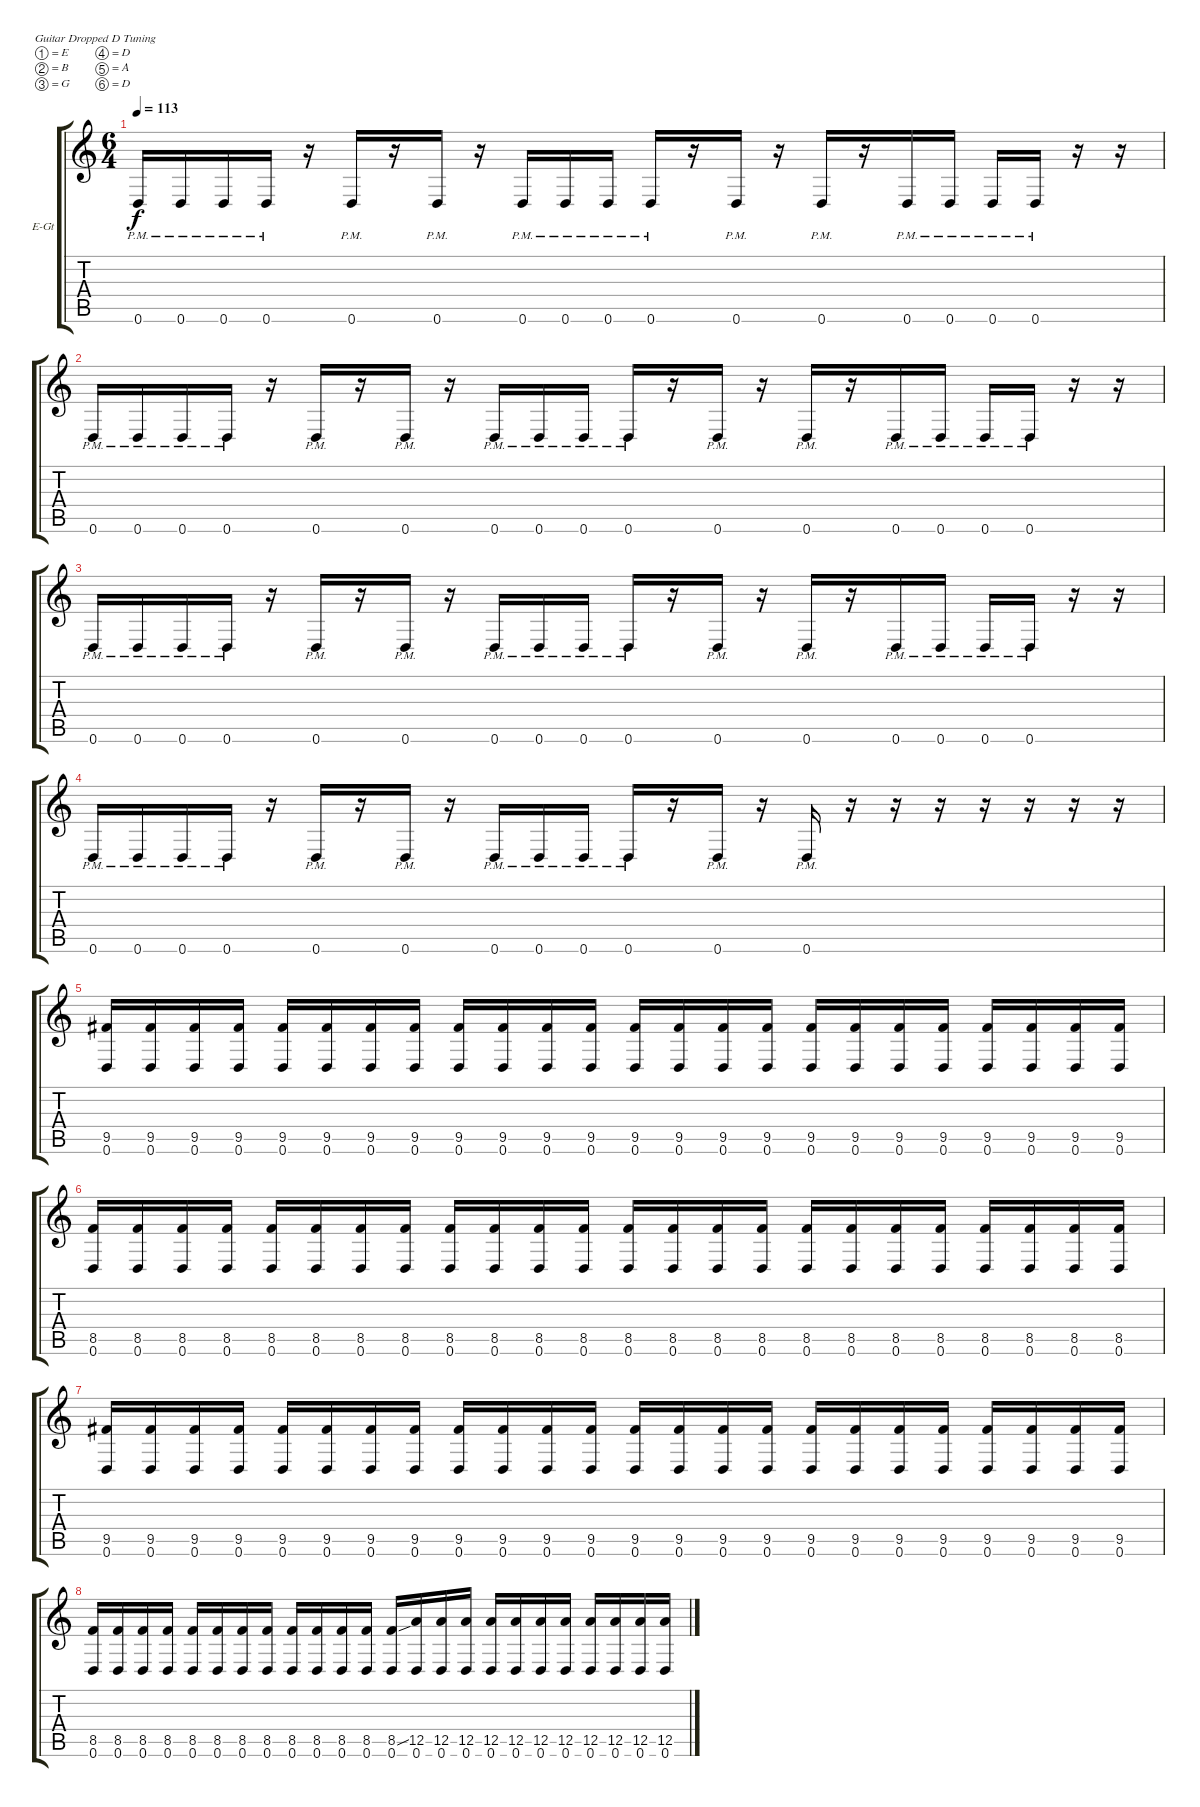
\bracketExtendMode groupsimilarinstruments
\firstSystemTrackNameOrientation horizontal
\otherSystemsTrackNameOrientation horizontal
\track ("Guitar" "E-Gt") {instrument distortionguitar}
\staff {score tabs}
\tuning (E4 B3 G3 D3 A2 D2)
\ts (6 4)
\tempo 113
\clef g2
\ks c
0.6{pm}.16{dy f} 0.6{pm}.16 0.6{pm}.16 0.6{pm}.16 r.16 0.6{pm}.16 r.16 0.6{pm}.16 r.16 0.6{pm}.16 0.6{pm}.16 0.6{pm}.16 0.6{pm}.16 r.16 0.6{pm}.16 r.16 0.6{pm}.16 r.16 0.6{pm}.16 0.6{pm}.16 0.6{pm}.16 0.6{pm}.16 r.16 r.16 |
0.6{pm}.16 0.6{pm}.16 0.6{pm}.16 0.6{pm}.16 r.16 0.6{pm}.16 r.16 0.6{pm}.16 r.16 0.6{pm}.16 0.6{pm}.16 0.6{pm}.16 0.6{pm}.16 r.16 0.6{pm}.16 r.16 0.6{pm}.16 r.16 0.6{pm}.16 0.6{pm}.16 0.6{pm}.16 0.6{pm}.16 r.16 r.16 |
0.6{pm}.16 0.6{pm}.16 0.6{pm}.16 0.6{pm}.16 r.16 0.6{pm}.16 r.16 0.6{pm}.16 r.16 0.6{pm}.16 0.6{pm}.16 0.6{pm}.16 0.6{pm}.16 r.16 0.6{pm}.16 r.16 0.6{pm}.16 r.16 0.6{pm}.16 0.6{pm}.16 0.6{pm}.16 0.6{pm}.16 r.16 r.16 |
0.6{pm}.16 0.6{pm}.16 0.6{pm}.16 0.6{pm}.16 r.16 0.6{pm}.16 r.16 0.6{pm}.16 r.16 0.6{pm}.16 0.6{pm}.16 0.6{pm}.16 0.6{pm}.16 r.16 0.6{pm}.16 r.16 0.6{pm}.16 r.16 r.16 r.16 r.16 r.16 r.16 r.16 |
(9.5 0.6).16 (9.5 0.6).16 (9.5 0.6).16 (9.5 0.6).16 (9.5 0.6).16 (9.5 0.6).16 (9.5 0.6).16 (9.5 0.6).16 (9.5 0.6).16 (9.5 0.6).16 (9.5 0.6).16 (9.5 0.6).16 (9.5 0.6).16 (9.5 0.6).16 (9.5 0.6).16 (9.5 0.6).16 (9.5 0.6).16 (9.5 0.6).16 (9.5 0.6).16 (9.5 0.6).16 (9.5 0.6).16 (9.5 0.6).16 (9.5 0.6).16 (9.5 0.6).16 |
(8.5 0.6).16 (8.5 0.6).16 (8.5 0.6).16 (8.5 0.6).16 (8.5 0.6).16 (8.5 0.6).16 (8.5 0.6).16 (8.5 0.6).16 (8.5 0.6).16 (8.5 0.6).16 (8.5 0.6).16 (8.5 0.6).16 (8.5 0.6).16 (8.5 0.6).16 (8.5 0.6).16 (8.5 0.6).16 (8.5 0.6).16 (8.5 0.6).16 (8.5 0.6).16 (8.5 0.6).16 (8.5 0.6).16 (8.5 0.6).16 (8.5 0.6).16 (8.5 0.6).16 |
(9.5 0.6).16 (9.5 0.6).16 (9.5 0.6).16 (9.5 0.6).16 (9.5 0.6).16 (9.5 0.6).16 (9.5 0.6).16 (9.5 0.6).16 (9.5 0.6).16 (9.5 0.6).16 (9.5 0.6).16 (9.5 0.6).16 (9.5 0.6).16 (9.5 0.6).16 (9.5 0.6).16 (9.5 0.6).16 (9.5 0.6).16 (9.5 0.6).16 (9.5 0.6).16 (9.5 0.6).16 (9.5 0.6).16 (9.5 0.6).16 (9.5 0.6).16 (9.5 0.6).16 |
(8.5 0.6).16 (8.5 0.6).16 (8.5 0.6).16 (8.5 0.6).16 (8.5 0.6).16 (8.5 0.6).16 (8.5 0.6).16 (8.5 0.6).16 (8.5 0.6).16 (8.5 0.6).16 (8.5 0.6).16 (8.5 0.6).16 (8.5{sou} 0.6).16 (12.5 0.6).16 (12.5 0.6).16 (12.5 0.6).16 (12.5 0.6).16 (12.5 0.6).16 (12.5 0.6).16 (12.5 0.6).16 (12.5 0.6).16 (12.5 0.6).16 (12.5 0.6).16 (12.5 0.6).16
